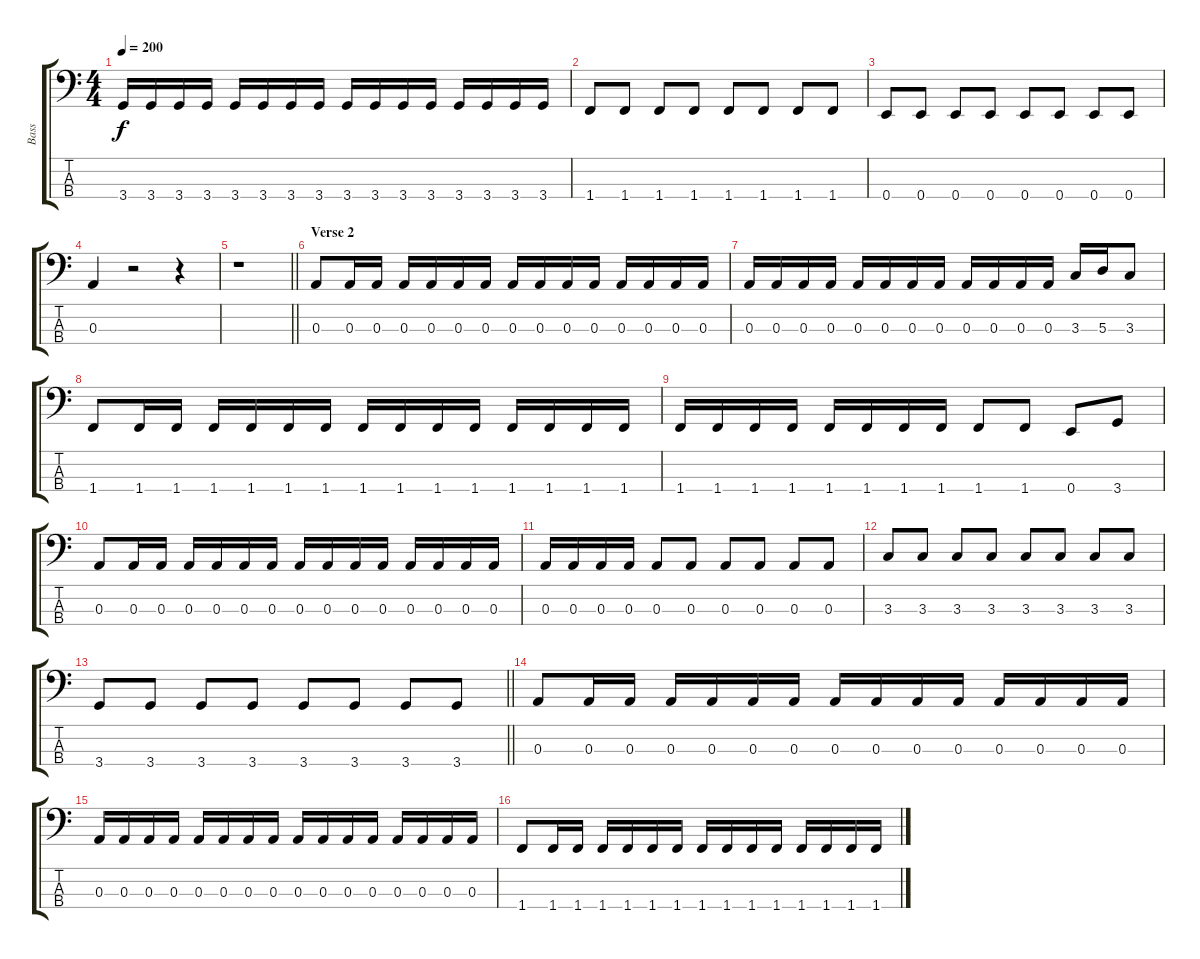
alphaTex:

\track ("Bass" "Bass") {instrument electricbassfinger}
\staff {score tabs}
\tuning (G2 D2 A1 E1) {hide}
\ts (4 4)
\tempo 200
\clef f4
\ks c
3.4.16{dy f} 3.4.16 3.4.16 3.4.16 3.4.16 3.4.16 3.4.16 3.4.16 3.4.16 3.4.16 3.4.16 3.4.16 3.4.16 3.4.16 3.4.16 3.4.16 |
1.4.8 1.4.8 1.4.8 1.4.8 1.4.8 1.4.8 1.4.8 1.4.8 |
0.4.8 0.4.8 0.4.8 0.4.8 0.4.8 0.4.8 0.4.8 0.4.8 |
0.3.4 r.2 r.4 |
\barLineRight lightlight
r.1 |
\section ("" "Verse 2")
0.3.8 0.3.16 0.3.16 0.3.16 0.3.16 0.3.16 0.3.16 0.3.16 0.3.16 0.3.16 0.3.16 0.3.16 0.3.16 0.3.16 0.3.16 |
0.3.16 0.3.16 0.3.16 0.3.16 0.3.16 0.3.16 0.3.16 0.3.16 0.3.16 0.3.16 0.3.16 0.3.16 3.3.16 5.3.16 3.3.8 |
1.4.8 1.4.16 1.4.16 1.4.16 1.4.16 1.4.16 1.4.16 1.4.16 1.4.16 1.4.16 1.4.16 1.4.16 1.4.16 1.4.16 1.4.16 |
1.4.16 1.4.16 1.4.16 1.4.16 1.4.16 1.4.16 1.4.16 1.4.16 1.4.8 1.4.8 0.4.8 3.4.8 |
0.3.8 0.3.16 0.3.16 0.3.16 0.3.16 0.3.16 0.3.16 0.3.16 0.3.16 0.3.16 0.3.16 0.3.16 0.3.16 0.3.16 0.3.16 |
0.3.16 0.3.16 0.3.16 0.3.16 0.3.8 0.3.8 0.3.8 0.3.8 0.3.8 0.3.8 |
3.3.8 3.3.8 3.3.8 3.3.8 3.3.8 3.3.8 3.3.8 3.3.8 |
\barLineRight lightlight
3.4.8 3.4.8 3.4.8 3.4.8 3.4.8 3.4.8 3.4.8 3.4.8 |
\section ("" "")
0.3.8 0.3.16 0.3.16 0.3.16 0.3.16 0.3.16 0.3.16 0.3.16 0.3.16 0.3.16 0.3.16 0.3.16 0.3.16 0.3.16 0.3.16 |
0.3.16 0.3.16 0.3.16 0.3.16 0.3.16 0.3.16 0.3.16 0.3.16 0.3.16 0.3.16 0.3.16 0.3.16 0.3.16 0.3.16 0.3.16 0.3.16 |
1.4.8 1.4.16 1.4.16 1.4.16 1.4.16 1.4.16 1.4.16 1.4.16 1.4.16 1.4.16 1.4.16 1.4.16 1.4.16 1.4.16 1.4.16
